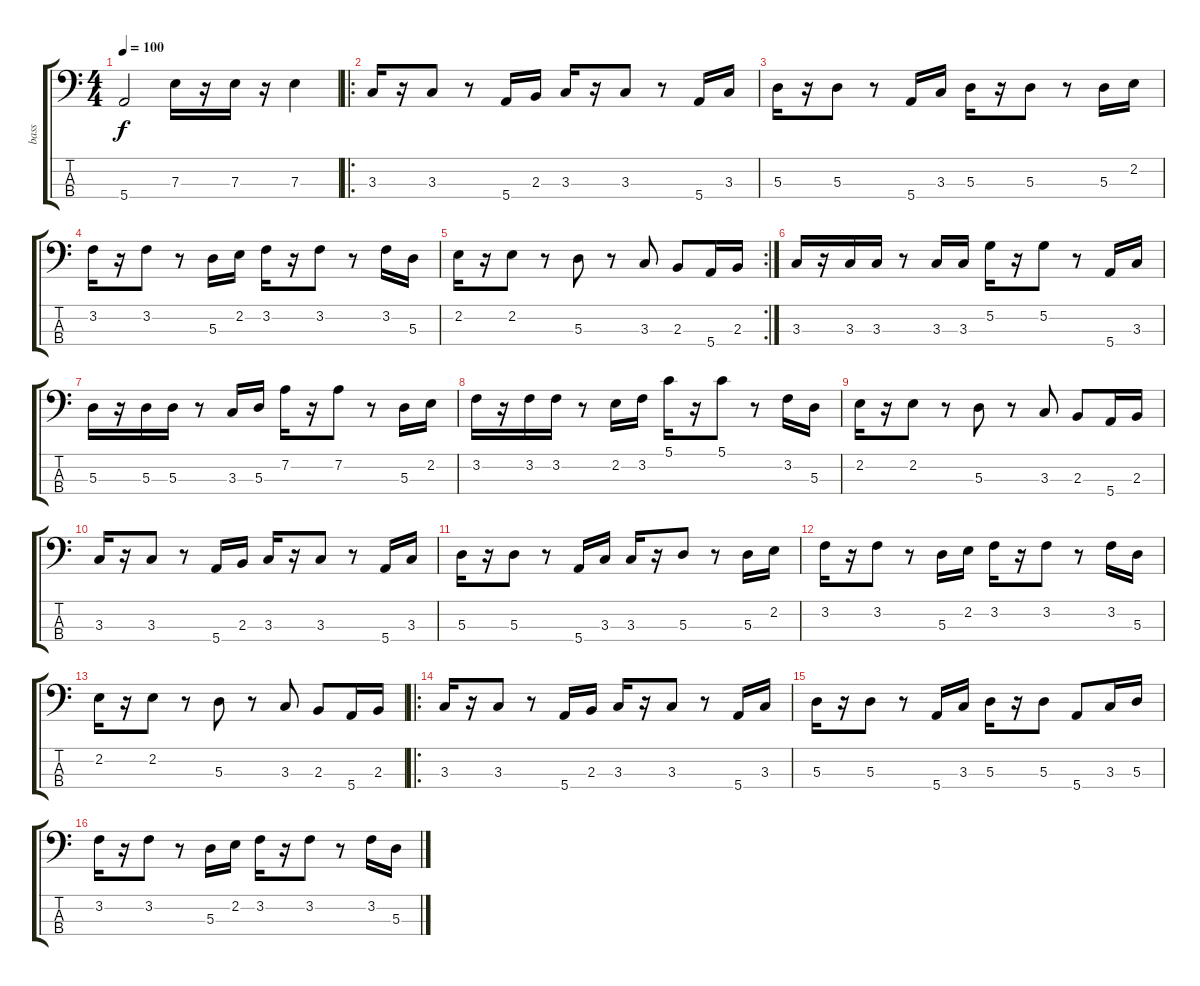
\track ("bass" "bass") {instrument electricbassfinger}
\staff {score tabs}
\tuning (G2 D2 A1 E1) {hide}
\ts (4 4)
\tempo 100
\clef f4
\ks c
5.4{t}.2{dy f} 7.3.16 r.16 7.3.16 r.16 7.3.4 |
\ro
3.3.16 r.16 3.3.8 r.8 5.4.16 2.3.16 3.3.16 r.16 3.3.8 r.8 5.4.16 3.3.16 |
5.3.16 r.16 5.3.8 r.8 5.4.16 3.3.16 5.3.16 r.16 5.3.8 r.8 5.3.16 2.2.16 |
3.2.16 r.16 3.2.8 r.8 5.3.16 2.2.16 3.2.16 r.16 3.2.8 r.8 3.2.16 5.3.16 |
\rc 2
2.2.16 r.16 2.2.8 r.8 5.3.8 r.8 3.3.8 2.3.8 5.4.16 2.3.16 |
3.3.16 r.16 3.3.16 3.3.16 r.8 3.3.16 3.3.16 5.2.16 r.16 5.2.8 r.8 5.4.16 3.3.16 |
5.3.16 r.16 5.3.16 5.3.16 r.8 3.3.16 5.3.16 7.2.16 r.16 7.2.8 r.8 5.3.16 2.2.16 |
3.2.16 r.16 3.2.16 3.2.16 r.8 2.2.16 3.2.16 5.1.16 r.16 5.1.8 r.8 3.2.16 5.3.16 |
2.2.16 r.16 2.2.8 r.8 5.3.8 r.8 3.3.8 2.3.8 5.4.16 2.3.16 |
3.3.16 r.16 3.3.8 r.8 5.4.16 2.3.16 3.3.16 r.16 3.3.8 r.8 5.4.16 3.3.16 |
5.3.16 r.16 5.3.8 r.8 5.4.16 3.3.16 3.3.16 r.16 5.3.8 r.8 5.3.16 2.2.16 |
3.2.16 r.16 3.2.8 r.8 5.3.16 2.2.16 3.2.16 r.16 3.2.8 r.8 3.2.16 5.3.16 |
2.2.16 r.16 2.2.8 r.8 5.3.8 r.8 3.3.8 2.3.8 5.4.16 2.3.16 |
\ro
3.3.16 r.16 3.3.8 r.8 5.4.16 2.3.16 3.3.16 r.16 3.3.8 r.8 5.4.16 3.3.16 |
5.3.16 r.16 5.3.8 r.8 5.4.16 3.3.16 5.3.16 r.16 5.3.8 5.4.8 3.3.16 5.3.16 |
3.2.16 r.16 3.2.8 r.8 5.3.16 2.2.16 3.2.16 r.16 3.2.8 r.8 3.2.16 5.3.16
